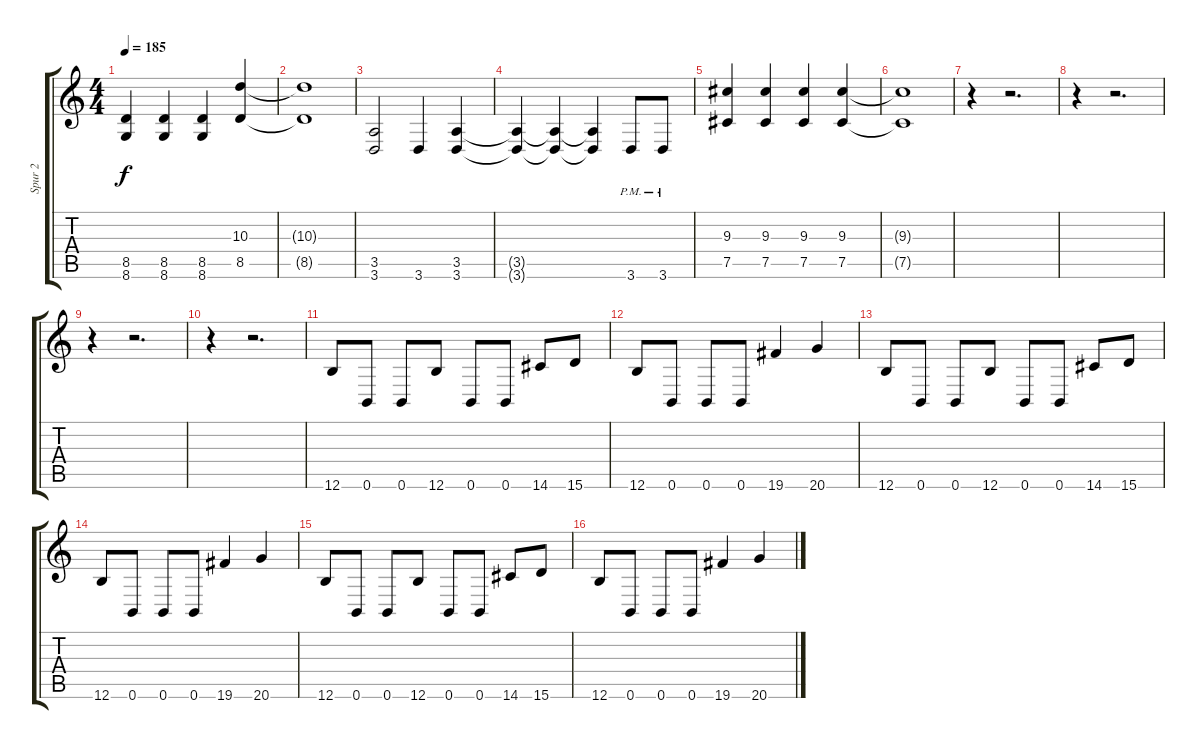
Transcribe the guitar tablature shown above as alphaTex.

\track ("Spur 2" "Spur 2") {instrument distortionguitar}
\staff {score tabs}
\tuning (Db4 Ab3 E3 B2 Gb2 B1) {hide}
\ts (4 4)
\tempo 185
\clef g2
\ks c
(8.5 8.6).4{dy f} (8.5 8.6).4 (8.5 8.6).4 (10.3 8.5).4 |
(10.3{t} 8.5{t}).1 |
(3.5 3.6).2 3.6.4 (3.5 3.6).4 |
(3.5{t} 3.6{t}).4 (3.5{t} 3.6{t}).4 (3.5{t} 3.6{t}).4 3.6{pm}.8 3.6{pm}.8 |
(9.3 7.5).4 (9.3 7.5).4 (9.3 7.5).4 (9.3 7.5).4 |
(9.3{t} 7.5{t}).1 |
r.4 r.2{d} |
r.4 r.2{d} |
r.4 r.2{d} |
r.4 r.2{d} |
12.6.8 0.6.8 0.6.8 12.6.8 0.6.8 0.6.8 14.6.8 15.6.8 |
12.6.8 0.6.8 0.6.8 0.6.8 19.6.4 20.6.4 |
12.6.8 0.6.8 0.6.8 12.6.8 0.6.8 0.6.8 14.6.8 15.6.8 |
12.6.8 0.6.8 0.6.8 0.6.8 19.6.4 20.6.4 |
12.6.8 0.6.8 0.6.8 12.6.8 0.6.8 0.6.8 14.6.8 15.6.8 |
12.6.8 0.6.8 0.6.8 0.6.8 19.6.4 20.6.4
